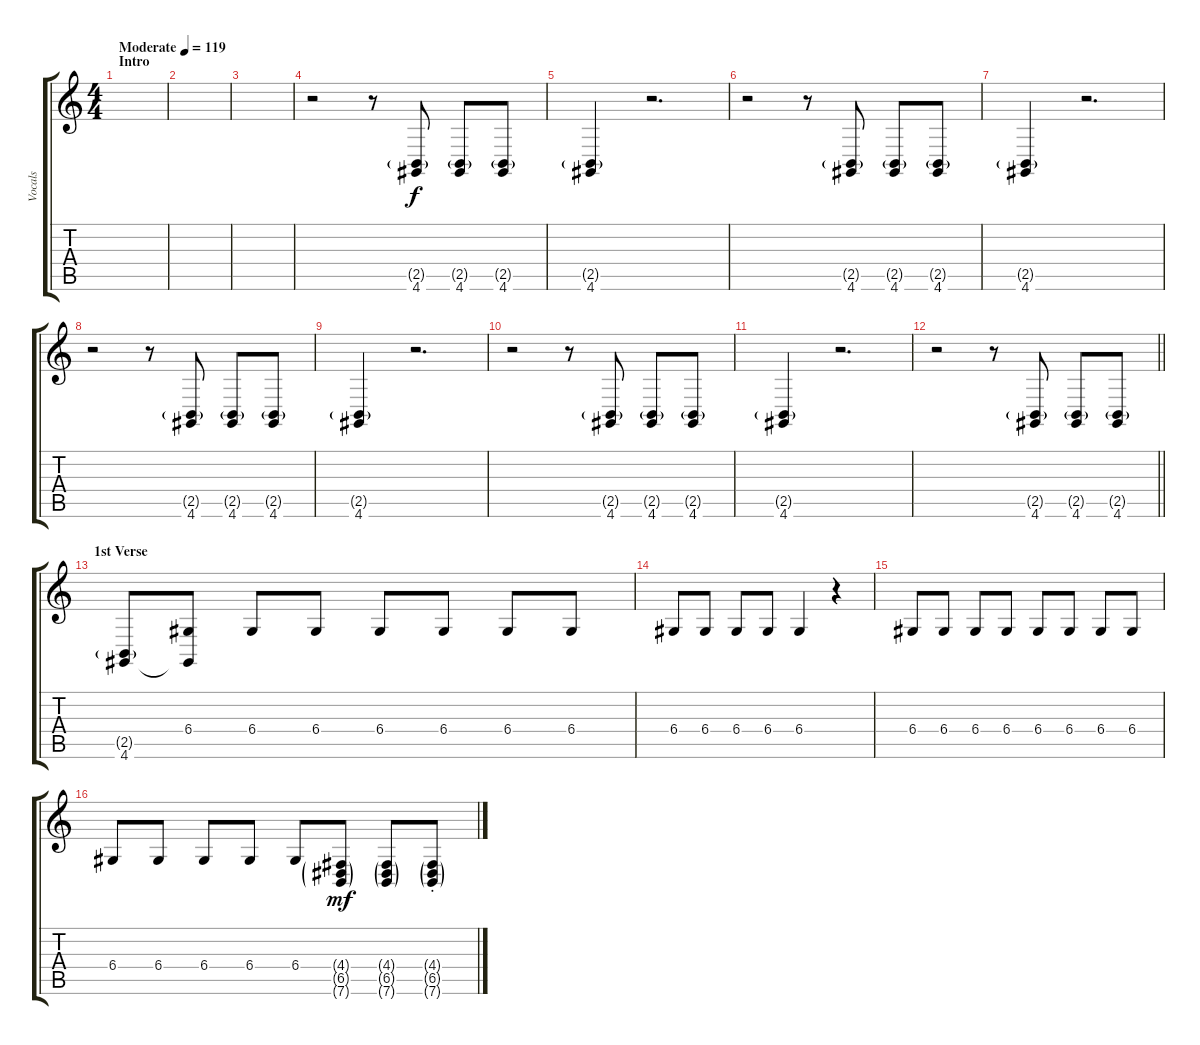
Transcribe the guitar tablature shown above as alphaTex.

\track ("Vocals" "Vocals") {instrument tenorsax}
\staff {score tabs}
\tuning (E4 B3 G3 D3 A2 E2) {hide}
\ts (4 4)
\section ("" "Intro")
\tempo (119 "Moderate")
\clef g2
\ks c
|
|
|
r.2 r.8 (2.5{g} 4.6).8 (2.5{g} 4.6).8 (2.5{g} 4.6).8 |
(2.5{g} 4.6).4 r.2{d} |
r.2 r.8 (2.5{g} 4.6).8 (2.5{g} 4.6).8 (2.5{g} 4.6).8 |
(2.5{g} 4.6).4 r.2{d} |
r.2 r.8 (2.5{g} 4.6).8 (2.5{g} 4.6).8 (2.5{g} 4.6).8 |
(2.5{g} 4.6).4 r.2{d} |
r.2 r.8 (2.5{g} 4.6).8 (2.5{g} 4.6).8 (2.5{g} 4.6).8 |
(2.5{g} 4.6).4 r.2{d} |
\barLineRight lightlight
r.2 r.8 (2.5{g} 4.6).8 (2.5{g} 4.6).8 (2.5{g} 4.6).8 |
\section ("" "1st Verse")
(2.5{g} 4.6).8 (6.4 4.6{t}).8{dy f volume 14 instrument oboe} 6.4.8 6.4.8 6.4.8 6.4.8 6.4.8 6.4.8 |
6.4.8 6.4.8 6.4.8 6.4.8 6.4.4 r.4 |
6.4.8 6.4.8 6.4.8 6.4.8 6.4.8 6.4.8 6.4.8 6.4.8 |
6.4.8 6.4.8 6.4.8 6.4.8 6.4.8 (4.4{g} 6.5{g} 7.6{g}).8{dy mf instrument tenorsax} (4.4{g} 6.5{g} 7.6{g}).8 (4.4{g st} 6.5{g st} 7.6{g st}).8
